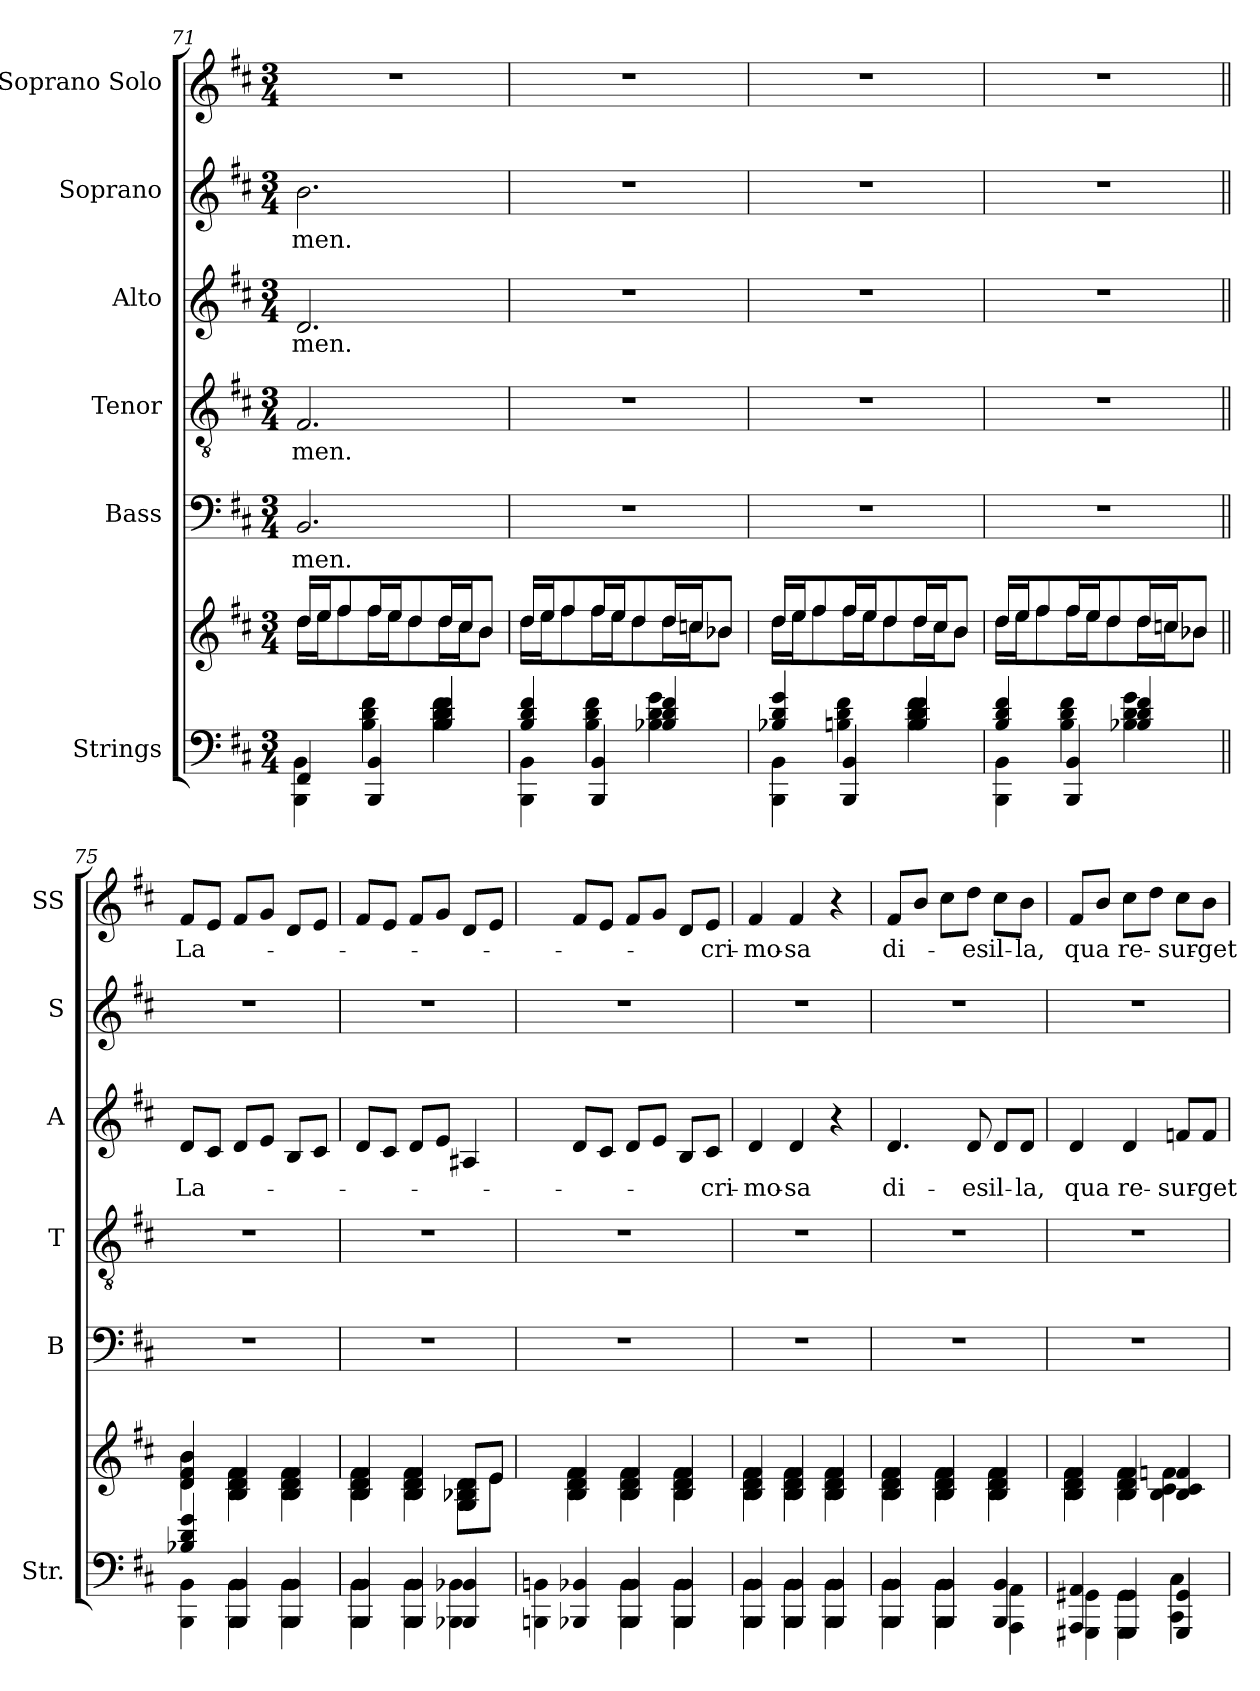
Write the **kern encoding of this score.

**kern	**kern	**kern	**text	**kern	**text	**kern	**text	**kern	**text	**kern	**text
*part6	*part6	*part5	*part5	*part4	*part4	*part3	*part3	*part2	*part2	*part1	*part1
*staff7	*staff6	*staff5	*staff5	*staff4	*staff4	*staff3	*staff3	*staff2	*staff2	*staff1	*staff1
*I"Strings	*	*I"Bass	*	*I"Tenor	*	*I"Alto	*	*I"Soprano	*	*I"Soprano Solo	*
*I'Str.	*	*I'B	*	*I'T	*	*I'A	*	*I'S	*	*I'SS	*
*clefF4	*clefG2	*clefF4	*	*clefGv2	*	*clefG2	*	*clefG2	*	*clefG2	*
*k[f#c#]	*k[f#c#]	*k[f#c#]	*	*k[f#c#]	*	*k[f#c#]	*	*k[f#c#]	*	*k[f#c#]	*
*D:	*D:	*D:	*	*D:	*	*D:	*	*D:	*	*D:	*
*M3/4	*M3/4	*M3/4	*	*M3/4	*	*M3/4	*	*M3/4	*	*M3/4	*
=71	=71	=71	=71	=71	=71	=71	=71	=71	=71	=71	=71
*^	*^	*	*	*	*	*	*	*	*	*	*
!	!	!	!	!	!LO:LY:b	!	!LO:LY:b	!	!LO:LY:b	!	!LO:LY:b	!	!
4FF#/	4BBB\ 4BB\	16dd/LL	16dd\LL	2.BB/	-men.	2.F#/	-men.	2.d/	-men.	2.b\	-men.	2.r	.
.	.	16ee/J	16ee\J	.	.	.	.	.	.	.	.	.	.
.	.	8ff#/	8ff#\	.	.	.	.	.	.	.	.	.	.
4BBB/ 4BB/	4B\ 4d\ 4f#\	16ff#/L	16ff#\L	.	.	.	.	.	.	.	.	.	.
.	.	16ee/J	16ee\J	.	.	.	.	.	.	.	.	.	.
.	.	8dd/	8dd\	.	.	.	.	.	.	.	.	.	.
4B/ 4d/ 4f#/	4B\ 4d\ 4f#\	16dd/L	16dd\L	.	.	.	.	.	.	.	.	.	.
.	.	16cc#/J	16cc#\J	.	.	.	.	.	.	.	.	.	.
.	.	8b/J	8b\J	.	.	.	.	.	.	.	.	.	.
=72	=72	=72	=72	=72	=72	=72	=72	=72	=72	=72	=72	=72	=72
4B/ 4d/ 4f#/	4BBB\ 4BB\	16dd/LL	16dd\LL	2.r	.	2.r	.	2.r	.	2.r	.	2.r	.
.	.	16ee/J	16ee\J	.	.	.	.	.	.	.	.	.	.
.	.	8ff#/	8ff#\	.	.	.	.	.	.	.	.	.	.
4BBB/ 4BB/	4B\ 4d\ 4f#\	16ff#/L	16ff#\L	.	.	.	.	.	.	.	.	.	.
.	.	16ee/J	16ee\J	.	.	.	.	.	.	.	.	.	.
.	.	8dd/	8dd\	.	.	.	.	.	.	.	.	.	.
4B/ 4d/ 4f#/	4B-X\ 4d\ 4g\	16dd/L	16dd\L	.	.	.	.	.	.	.	.	.	.
.	.	16ccn/J	16cc\J	.	.	.	.	.	.	.	.	.	.
.	.	8b-X/J	8b-\J	.	.	.	.	.	.	.	.	.	.
!!LO:LB:g=z
=73	=73	=73	=73	=73	=73	=73	=73	=73	=73	=73	=73	=73	=73
4B-X/ 4d/ 4g/	4BBB\ 4BB\	16dd/LL	16dd\LL	2.r	.	2.r	.	2.r	.	2.r	.	2.r	.
.	.	16ee/J	16ee\J	.	.	.	.	.	.	.	.	.	.
.	.	8ff#/	8ff#\	.	.	.	.	.	.	.	.	.	.
4BBB/ 4BB/	4Bn\ 4d\ 4f#\	16ff#/L	16ff#\L	.	.	.	.	.	.	.	.	.	.
.	.	16ee/J	16ee\J	.	.	.	.	.	.	.	.	.	.
.	.	8dd/	8dd\	.	.	.	.	.	.	.	.	.	.
4B/ 4d/ 4f#/	4B\ 4d\ 4f#\	16dd/L	16dd\L	.	.	.	.	.	.	.	.	.	.
.	.	16cc#/J	16cc#\J	.	.	.	.	.	.	.	.	.	.
.	.	8b/J	8b\J	.	.	.	.	.	.	.	.	.	.
=74	=74	=74	=74	=74	=74	=74	=74	=74	=74	=74	=74	=74	=74
4B/ 4d/ 4f#/	4BBB\ 4BB\	16dd/LL	16dd\LL	2.r	.	2.r	.	2.r	.	2.r	.	2.r	.
.	.	16ee/J	16ee\J	.	.	.	.	.	.	.	.	.	.
.	.	8ff#/	8ff#\	.	.	.	.	.	.	.	.	.	.
4BBB/ 4BB/	4B\ 4d\ 4f#\	16ff#/L	16ff#\L	.	.	.	.	.	.	.	.	.	.
.	.	16ee/J	16ee\J	.	.	.	.	.	.	.	.	.	.
.	.	8dd/	8dd\	.	.	.	.	.	.	.	.	.	.
4B/ 4d/ 4f#/	4B-X\ 4d\ 4g\	16dd/L	16dd\L	.	.	.	.	.	.	.	.	.	.
.	.	16ccn/J	16cc\J	.	.	.	.	.	.	.	.	.	.
.	.	8b-X/J	8b-\J	.	.	.	.	.	.	.	.	.	.
=75||	=75||	=75||	=75||	=75||	=75||	=75||	=75||	=75||	=75||	=75||	=75||	=75||	=75||
!	!	!	!	!	!	!	!	!	!LO:LY:b	!	!	!	!LO:LY:b
4B-X/ 4d/ 4g/	4BBB\ 4BB\	4d/ 4f#/ 4b/	4d\ 4f#\ 4b\	2.r	.	2.r	.	8d/L	La-	2.r	.	8f#/L	La-
.	.	.	.	.	.	.	.	8c#/J	.	.	.	8e/J	.
4BBB/ 4BB/	4BBB\ 4BB\	4B/ 4d/ 4f#/	4B\ 4d\ 4f#\	.	.	.	.	8d/L	.	.	.	8f#/L	.
.	.	.	.	.	.	.	.	8e/J	.	.	.	8g/J	.
4BBB/ 4BB/	4BBB\ 4BB\	4B/ 4d/ 4f#/	4B\ 4d\ 4f#\	.	.	.	.	8B/L	.	.	.	8d/L	.
.	.	.	.	.	.	.	.	8c#/J	.	.	.	8e/J	.
=76	=76	=76	=76	=76	=76	=76	=76	=76	=76	=76	=76	=76	=76
4BBB/ 4BB/	4BBB\ 4BB\	4B/ 4d/ 4f#/	4B\ 4d\ 4f#\	2.r	.	2.r	.	8d/L	.	2.r	.	8f#/L	.
.	.	.	.	.	.	.	.	8c#/J	.	.	.	8e/J	.
4BBB/ 4BB/	4BBB\ 4BB\	4B/ 4d/ 4f#/	4B\ 4d\ 4f#\	.	.	.	.	8d/L	.	.	.	8f#/L	.
.	.	.	.	.	.	.	.	8e/J	.	.	.	8g/J	.
4BBB/ 4BB/	4BBB-X\ 4BB-X\	8G/ 8B-X/ 8d/L	8G\ 8B-\ 8d\L	.	.	.	.	4A#X/	.	.	.	8d/L	.
.	.	8e/J	8e\J	.	.	.	.	.	.	.	.	8e/J	.
!!LO:PB:g=z
=77	=77	=77	=77	=77	=77	=77	=77	=77	=77	=77	=77	=77	=77
4BBB-X/ 4BB-X/	4BBBn\ 4BBn\	4B/ 4d/ 4f#/	4B\ 4d\ 4f#\	2.r	.	2.r	.	8d/L	.	2.r	.	8f#/L	.
.	.	.	.	.	.	.	.	8c#/J	.	.	.	8e/J	.
4BBB/ 4BB/	4BBB\ 4BB\	4B/ 4d/ 4f#/	4B\ 4d\ 4f#\	.	.	.	.	8d/L	.	.	.	8f#/L	.
.	.	.	.	.	.	.	.	8e/J	.	.	.	8g/J	.
4BBB/ 4BB/	4BBB\ 4BB\	4B/ 4d/ 4f#/	4B\ 4d\ 4f#\	.	.	.	.	8B/L	.	.	.	8d/L	.
!	!	!	!	!	!	!	!	!	!LO:LY:b	!	!	!	!LO:LY:b
.	.	.	.	.	.	.	.	8c#/J	-cri-	.	.	8e/J	-cri-
=78	=78	=78	=78	=78	=78	=78	=78	=78	=78	=78	=78	=78	=78
!	!	!	!	!	!	!	!	!	!LO:LY:b	!	!	!	!LO:LY:b
4BBB/ 4BB/	4BBB\ 4BB\	4B/ 4d/ 4f#/	4B\ 4d\ 4f#\	2.r	.	2.r	.	4d/	-mo-	2.r	.	4f#/	-mo-
!	!	!	!	!	!	!	!	!	!LO:LY:b	!	!	!	!LO:LY:b
4BBB/ 4BB/	4BBB\ 4BB\	4B/ 4d/ 4f#/	4B\ 4d\ 4f#\	.	.	.	.	4d/	-sa	.	.	4f#/	-sa
4BBB/ 4BB/	4BBB\ 4BB\	4B/ 4d/ 4f#/	4B\ 4d\ 4f#\	.	.	.	.	4r	.	.	.	4r	.
=79	=79	=79	=79	=79	=79	=79	=79	=79	=79	=79	=79	=79	=79
!	!	!	!	!	!	!	!	!	!LO:LY:b	!	!	!	!LO:LY:b
4BBB/ 4BB/	4BBB\ 4BB\	4B/ 4d/ 4f#/	4B\ 4d\ 4f#\	2.r	.	2.r	.	4.d/	di-	2.r	.	8f#/L	di-
.	.	.	.	.	.	.	.	.	.	.	.	8b/J	.
4BBB/ 4BB/	4BBB\ 4BB\	4B/ 4d/ 4f#/	4B\ 4d\ 4f#\	.	.	.	.	.	.	.	.	8cc#\L	.
!	!	!	!	!	!	!	!	!	!LO:LY:b	!	!	!	!LO:LY:b
.	.	.	.	.	.	.	.	8d/	-es	.	.	8dd\J	-es
!	!	!	!	!	!	!	!	!	!LO:LY:b	!	!	!	!LO:LY:b
4BBB/ 4BB/	4AAA\ 4AA\	4B/ 4d/ 4f#/	4B\ 4d\ 4f#\	.	.	.	.	8d/L	il-	.	.	8cc#\L	il-
!	!	!	!	!	!	!	!	!	!LO:LY:b	!	!	!	!LO:LY:b
.	.	.	.	.	.	.	.	8d/J	-la,	.	.	8b\J	-la,
=80	=80	=80	=80	=80	=80	=80	=80	=80	=80	=80	=80	=80	=80
!	!	!	!	!	!	!	!	!	!LO:LY:b	!	!	!	!LO:LY:b
4AAA/ 4AA/	4GGG#X\ 4GG#X\	4B/ 4d/ 4f#/	4B\ 4d\ 4f#\	2.r	.	2.r	.	4d/	qua	2.r	.	8f#/L	qua
.	.	.	.	.	.	.	.	.	.	.	.	8b/J	.
!	!	!	!	!	!	!	!	!	!LO:LY:b	!	!	!	!LO:LY:b
4GGG#/ 4GG#/	4GGG#\ 4GG#\	4B/ 4d/ 4f#/	4B\ 4d\ 4f#\	.	.	.	.	4d/	re-	.	.	8cc#\L	re-
.	.	.	.	.	.	.	.	.	.	.	.	8dd\J	.
!	!	!	!	!	!	!	!	!	!LO:LY:b	!	!	!	!LO:LY:b
4GGG#/ 4GG#/	4CC#\ 4C#\	4B/ 4c#/ 4fn/	4B\ 4c#\ 4f\	.	.	.	.	8fn/L	-sur-	.	.	8cc#\L	-sur-
!	!	!	!	!	!	!	!	!	!LO:LY:b	!	!	!	!LO:LY:b
.	.	.	.	.	.	.	.	8f/J	-get	.	.	8b\J	-get
*v	*v	*	*	*	*	*	*	*	*	*	*	*	*
*	*v	*v	*	*	*	*	*	*	*	*	*	*
=	=	=	=	=	=	=	=	=	=	=	=
*-	*-	*-	*-	*-	*-	*-	*-	*-	*-	*-	*-
